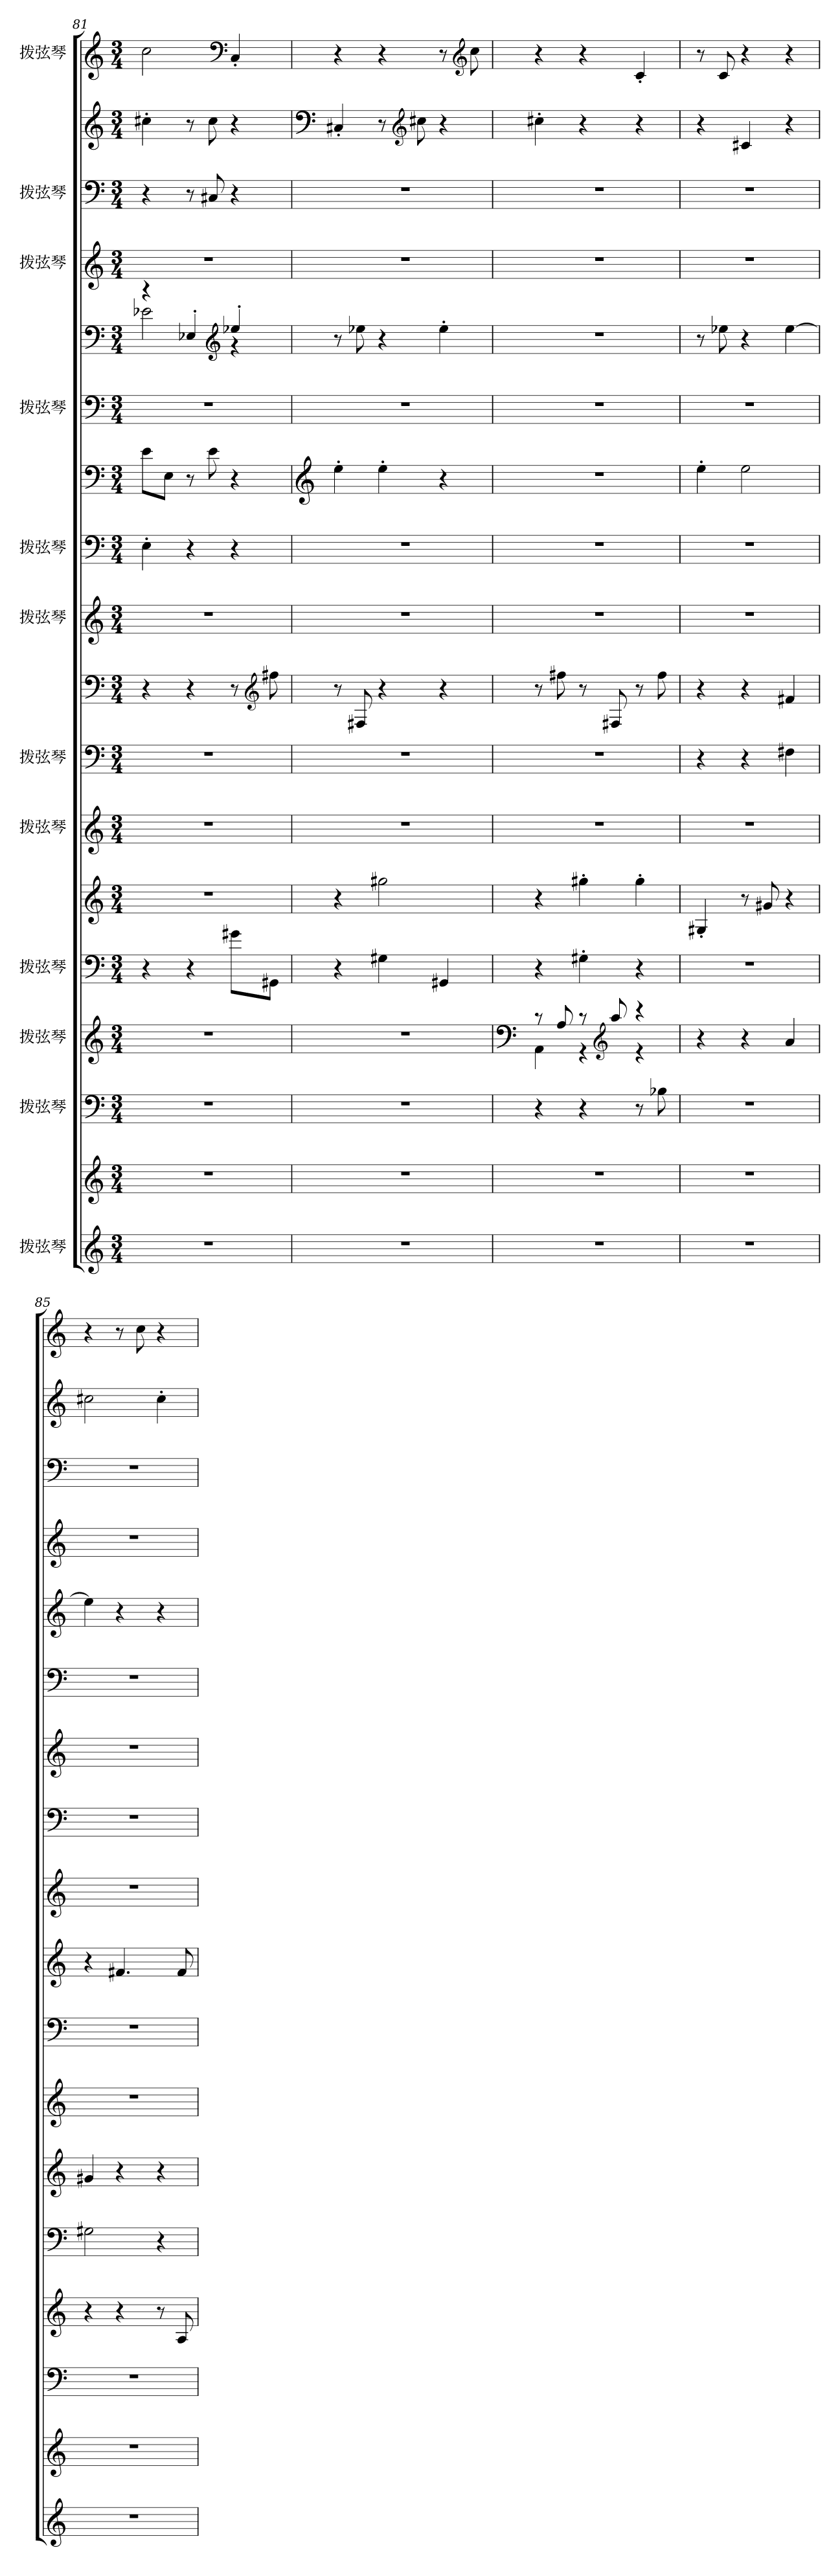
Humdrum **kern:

**kern	**kern	**kern	**kern	**kern	**kern	**kern	**kern	**kern	**kern	**kern	**kern	**kern	**kern	**kern	**kern	**kern	**kern
*part12	*part12	*part11	*part10	*part9	*part9	*part8	*part7	*part7	*part6	*part5	*part5	*part4	*part4	*part3	*part2	*part2	*part1
*staff18	*staff17	*staff16	*staff15	*staff14	*staff13	*staff12	*staff11	*staff10	*staff9	*staff8	*staff7	*staff6	*staff5	*staff4	*staff3	*staff2	*staff1
*I"拨弦琴	*	*I"拨弦琴	*I"拨弦琴	*I"拨弦琴	*	*I"拨弦琴	*I"拨弦琴	*	*I"拨弦琴	*I"拨弦琴	*	*I"拨弦琴	*	*I"拨弦琴	*I"拨弦琴	*	*I"拨弦琴
*clefG2	*clefG2	*clefF4	*clefG2	*clefF4	*clefG2	*clefG2	*clefF4	*clefF4	*clefG2	*clefF4	*clefF4	*clefF4	*clefF4	*clefG2	*clefF4	*clefG2	*clefG2
*k[]	*k[]	*k[]	*k[]	*k[]	*k[]	*k[]	*k[]	*k[]	*k[]	*k[]	*k[]	*k[]	*k[]	*k[]	*k[]	*k[]	*k[]
*M3/4	*M3/4	*M3/4	*M3/4	*M3/4	*M3/4	*M3/4	*M3/4	*M3/4	*M3/4	*M3/4	*M3/4	*M3/4	*M3/4	*M3/4	*M3/4	*M3/4	*M3/4
=81	=81	=81	=81	=81	=81	=81	=81	=81	=81	=81	=81	=81	=81	=81	=81	=81	=81
*	*	*	*	*	*	*	*	*	*	*	*	*	*^	*	*	*	*
2.r	2.r	2.r	2.r	4r	2.r	2.r	2.r	4r	2.r	4E'\	8e\L	2.r	4r	2e-X\	2.r	4r	4cc#X'\	2cc\
.	.	.	.	.	.	.	.	.	.	.	8E\J	.	.	.	.	.	.	.
.	.	.	.	4r	.	.	.	4r	.	4r	8r	.	4E-X'/	.	.	8r	8r	.
.	.	.	.	.	.	.	.	.	.	.	8e\	.	.	.	.	8C#X/	8cc#\	.
*	*	*	*	*	*	*	*	*	*	*	*	*	*clefG2	*	*	*	*	*clefF4
.	.	.	.	8g#X\L	.	.	.	8r	.	4r	4r	.	4ee-X'/	4r	.	4r	4r	4C'/
*	*	*	*	*	*	*	*	*clefG2	*	*	*	*	*	*	*	*	*	*
.	.	.	.	8GG#X\J	.	.	.	8ff#X\	.	.	.	.	.	.	.	.	.	.
*	*	*	*	*	*	*	*	*	*	*	*	*	*v	*v	*	*	*	*
=82	=82	=82	=82	=82	=82	=82	=82	=82	=82	=82	=82	=82	=82	=82	=82	=82	=82
*	*	*	*	*	*	*	*	*	*	*	*clefG2	*	*	*	*	*clefF4	*
2.r	2.r	2.r	2.r	4r	4r	2.r	2.r	8r	2.r	2.r	4ee'\	2.r	8r	2.r	2.r	4C#X'/	4r
.	.	.	.	.	.	.	.	8F#X/	.	.	.	.	8ee-X\	.	.	.	.
.	.	.	.	4G#X\	2gg#X\	.	.	4r	.	.	4ee'\	.	4r	.	.	8r	4r
*	*	*	*	*	*	*	*	*	*	*	*	*	*	*	*	*clefG2	*
.	.	.	.	.	.	.	.	.	.	.	.	.	.	.	.	8cc#X\	.
.	.	.	.	4GG#X/	.	.	.	4r	.	.	4r	.	4ee-'\	.	.	4r	8r
*	*	*	*	*	*	*	*	*	*	*	*	*	*	*	*	*	*clefG2
.	.	.	.	.	.	.	.	.	.	.	.	.	.	.	.	.	8cc\
!!LO:PB:g=z
=83	=83	=83	=83	=83	=83	=83	=83	=83	=83	=83	=83	=83	=83	=83	=83	=83	=83
*	*	*	*clefF4	*	*	*	*	*	*	*	*	*	*	*	*	*	*
*	*	*	*^	*	*	*	*	*	*	*	*	*	*	*	*	*	*
2.r	2.r	4r	8r	4AA\	4r	4r	2.r	2.r	8r	2.r	2.r	2.r	2.r	2.r	2.r	2.r	4cc#X'\	4r
.	.	.	8A/	.	.	.	.	.	8ff#X\	.	.	.	.	.	.	.	.	.
.	.	4r	8r	4r	4G#X'\	4gg#X'\	.	.	8r	.	.	.	.	.	.	.	4r	4r
*	*	*	*clefG2	*	*	*	*	*	*	*	*	*	*	*	*	*	*	*
.	.	.	8aa/	.	.	.	.	.	8F#X/	.	.	.	.	.	.	.	.	.
.	.	8r	4r	4r	4r	4gg#'\	.	.	8r	.	.	.	.	.	.	.	4r	4c'/
.	.	8B-X\	.	.	.	.	.	.	8ff#\	.	.	.	.	.	.	.	.	.
*	*	*	*v	*v	*	*	*	*	*	*	*	*	*	*	*	*	*	*
=84	=84	=84	=84	=84	=84	=84	=84	=84	=84	=84	=84	=84	=84	=84	=84	=84	=84
2.r	2.r	2.r	4r	2.r	4G#X'/	2.r	4r	4r	2.r	2.r	4ee'\	2.r	8r	2.r	2.r	4r	8r
.	.	.	.	.	.	.	.	.	.	.	.	.	8ee-X\	.	.	.	8c/
.	.	.	4r	.	8r	.	4r	4r	.	.	2ee\	.	4r	.	.	4c#X/	4r
.	.	.	.	.	8g#X/	.	.	.	.	.	.	.	.	.	.	.	.
.	.	.	4a/	.	4r	.	4F#X\	4f#X/	.	.	.	.	[4ee-\	.	.	4r	4r
=85	=85	=85	=85	=85	=85	=85	=85	=85	=85	=85	=85	=85	=85	=85	=85	=85	=85
2.r	2.r	2.r	4r	2G#X\	4g#X/	2.r	2.r	4r	2.r	2.r	2.r	2.r	4ee-\]	2.r	2.r	2cc#X\	4r
.	.	.	4r	.	4r	.	.	4.f#X/	.	.	.	.	4r	.	.	.	8r
.	.	.	.	.	.	.	.	.	.	.	.	.	.	.	.	.	8cc\
.	.	.	8r	4r	4r	.	.	.	.	.	.	.	4r	.	.	4cc#'\	4r
.	.	.	8A/	.	.	.	.	8f#/	.	.	.	.	.	.	.	.	.
=	=	=	=	=	=	=	=	=	=	=	=	=	=	=	=	=	=
*-	*-	*-	*-	*-	*-	*-	*-	*-	*-	*-	*-	*-	*-	*-	*-	*-	*-
